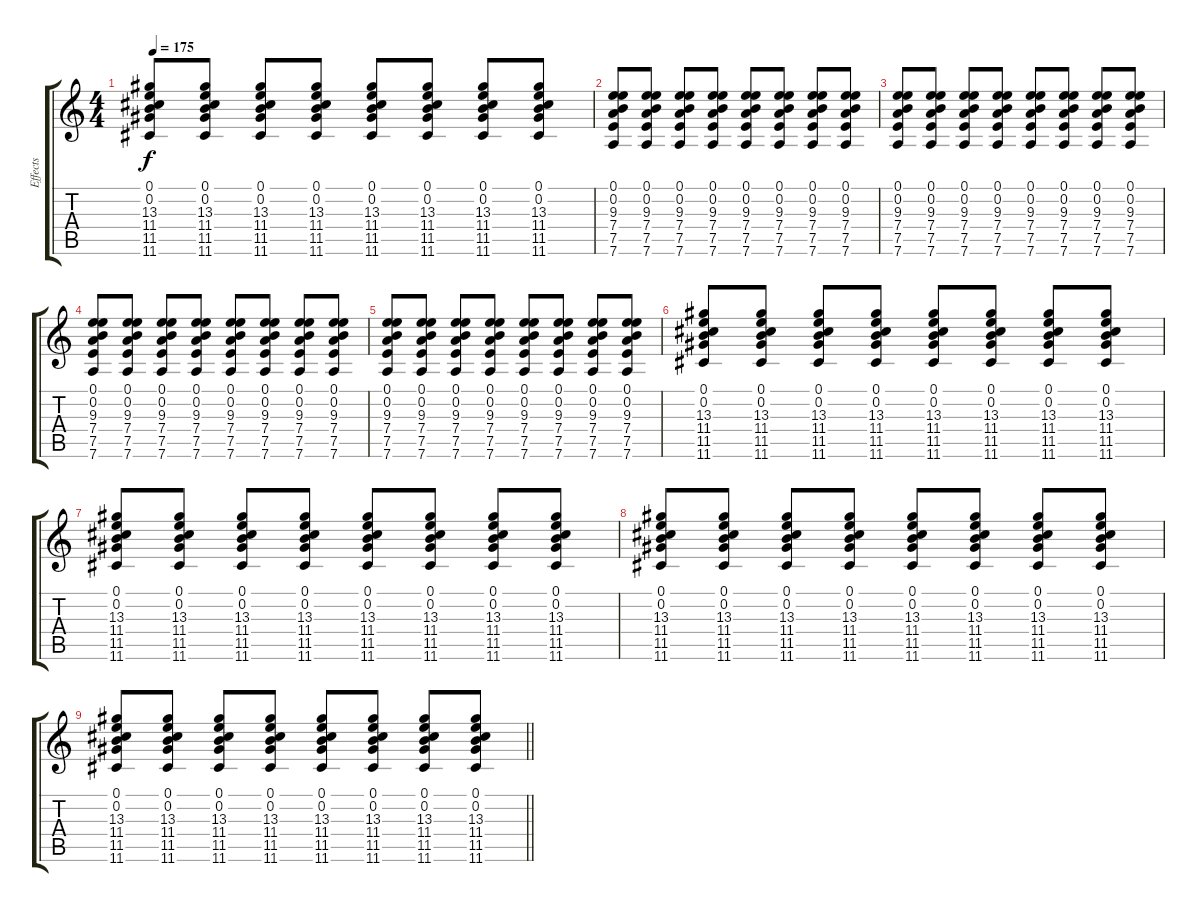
\track ("Effects" "Effects") {instrument electricguitarclean}
\staff {score tabs}
\tuning (E4 B3 G3 D3 A2 D2) {hide}
\ts (4 4)
\tempo 175
\clef g2
\ks c
(0.1 0.2 13.3 11.4 11.5 11.6).8{dy f} (0.1 0.2 13.3 11.4 11.5 11.6).8 (0.1 0.2 13.3 11.4 11.5 11.6).8 (0.1 0.2 13.3 11.4 11.5 11.6).8 (0.1 0.2 13.3 11.4 11.5 11.6).8 (0.1 0.2 13.3 11.4 11.5 11.6).8 (0.1 0.2 13.3 11.4 11.5 11.6).8 (0.1 0.2 13.3 11.4 11.5 11.6).8 |
(0.1 0.2 9.3 7.4 7.5 7.6).8{volume 16 instrument electricguitarclean} (0.1 0.2 9.3 7.4 7.5 7.6).8 (0.1 0.2 9.3 7.4 7.5 7.6).8 (0.1 0.2 9.3 7.4 7.5 7.6).8 (0.1 0.2 9.3 7.4 7.5 7.6).8 (0.1 0.2 9.3 7.4 7.5 7.6).8 (0.1 0.2 9.3 7.4 7.5 7.6).8 (0.1 0.2 9.3 7.4 7.5 7.6).8 |
(0.1 0.2 9.3 7.4 7.5 7.6).8 (0.1 0.2 9.3 7.4 7.5 7.6).8 (0.1 0.2 9.3 7.4 7.5 7.6).8 (0.1 0.2 9.3 7.4 7.5 7.6).8 (0.1 0.2 9.3 7.4 7.5 7.6).8 (0.1 0.2 9.3 7.4 7.5 7.6).8 (0.1 0.2 9.3 7.4 7.5 7.6).8 (0.1 0.2 9.3 7.4 7.5 7.6).8 |
(0.1 0.2 9.3 7.4 7.5 7.6).8 (0.1 0.2 9.3 7.4 7.5 7.6).8 (0.1 0.2 9.3 7.4 7.5 7.6).8 (0.1 0.2 9.3 7.4 7.5 7.6).8 (0.1 0.2 9.3 7.4 7.5 7.6).8 (0.1 0.2 9.3 7.4 7.5 7.6).8 (0.1 0.2 9.3 7.4 7.5 7.6).8 (0.1 0.2 9.3 7.4 7.5 7.6).8 |
(0.1 0.2 9.3 7.4 7.5 7.6).8 (0.1 0.2 9.3 7.4 7.5 7.6).8 (0.1 0.2 9.3 7.4 7.5 7.6).8 (0.1 0.2 9.3 7.4 7.5 7.6).8 (0.1 0.2 9.3 7.4 7.5 7.6).8 (0.1 0.2 9.3 7.4 7.5 7.6).8 (0.1 0.2 9.3 7.4 7.5 7.6).8 (0.1 0.2 9.3 7.4 7.5 7.6).8 |
(0.1 0.2 13.3 11.4 11.5 11.6).8 (0.1 0.2 13.3 11.4 11.5 11.6).8 (0.1 0.2 13.3 11.4 11.5 11.6).8 (0.1 0.2 13.3 11.4 11.5 11.6).8 (0.1 0.2 13.3 11.4 11.5 11.6).8 (0.1 0.2 13.3 11.4 11.5 11.6).8 (0.1 0.2 13.3 11.4 11.5 11.6).8 (0.1 0.2 13.3 11.4 11.5 11.6).8 |
(0.1 0.2 13.3 11.4 11.5 11.6).8 (0.1 0.2 13.3 11.4 11.5 11.6).8 (0.1 0.2 13.3 11.4 11.5 11.6).8 (0.1 0.2 13.3 11.4 11.5 11.6).8 (0.1 0.2 13.3 11.4 11.5 11.6).8 (0.1 0.2 13.3 11.4 11.5 11.6).8 (0.1 0.2 13.3 11.4 11.5 11.6).8 (0.1 0.2 13.3 11.4 11.5 11.6).8 |
(0.1 0.2 13.3 11.4 11.5 11.6).8 (0.1 0.2 13.3 11.4 11.5 11.6).8 (0.1 0.2 13.3 11.4 11.5 11.6).8 (0.1 0.2 13.3 11.4 11.5 11.6).8 (0.1 0.2 13.3 11.4 11.5 11.6).8 (0.1 0.2 13.3 11.4 11.5 11.6).8 (0.1 0.2 13.3 11.4 11.5 11.6).8 (0.1 0.2 13.3 11.4 11.5 11.6).8 |
\barLineRight lightlight
(0.1 0.2 13.3 11.4 11.5 11.6).8 (0.1 0.2 13.3 11.4 11.5 11.6).8 (0.1 0.2 13.3 11.4 11.5 11.6).8 (0.1 0.2 13.3 11.4 11.5 11.6).8 (0.1 0.2 13.3 11.4 11.5 11.6).8 (0.1 0.2 13.3 11.4 11.5 11.6).8 (0.1 0.2 13.3 11.4 11.5 11.6).8 (0.1 0.2 13.3 11.4 11.5 11.6).8
